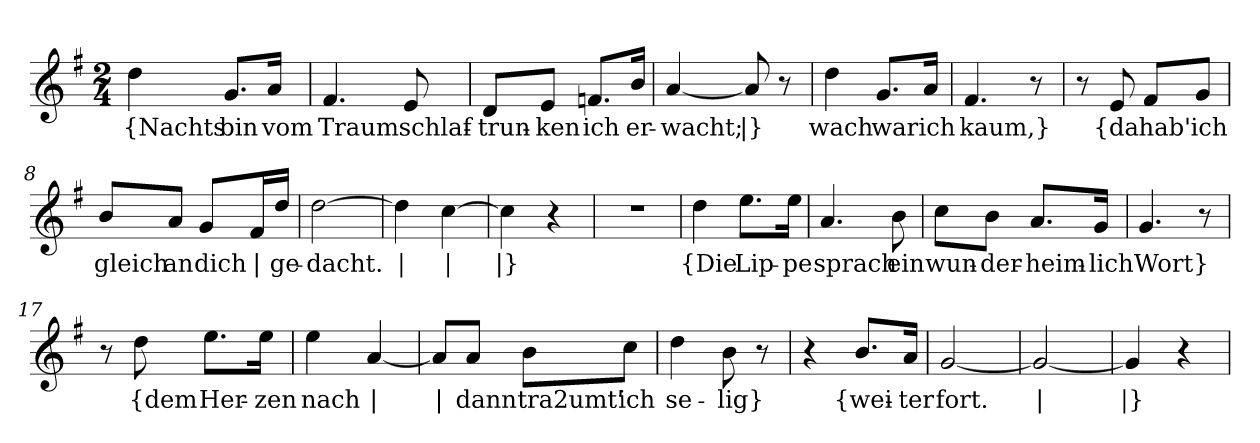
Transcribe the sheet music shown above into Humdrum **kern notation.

**kern	**text
*part1	*part1
*staff1	*staff1
*clefG2	*
*k[f#]	*
*M2/4	*
=1	=1
!	!LO:LY:b
4dd\	{Nachts
!	!LO:LY:b
8.g/L	bin
!	!LO:LY:b
16a/Jk	vom
=2	=2
!	!LO:LY:b
4.f#/	Traum
!	!LO:LY:b
8e/	schlaf-
=3	=3
!	!LO:LY:b
8d/L	-trun-
!	!LO:LY:b
8e/J	-ken
!	!LO:LY:b
8.fn/L	ich
!	!LO:LY:b
16b/Jk	er-
=4	=4
!	!LO:LY:b
[4a/	-wacht;
!	!LO:LY:b
8a/]	|}
8r	.
=5	=5
!	!LO:LY:b
4dd\	wach
!	!LO:LY:b
8.g/L	war
!	!LO:LY:b
16a/Jk	ich
=6	=6
!	!LO:LY:b
4.f#/	kaum,}
8r	.
=7	=7
8r	.
!	!LO:LY:b
8e/	{da
!	!LO:LY:b
8f#/L	hab'
!	!LO:LY:b
8g/J	ich
!!LO:LB:g=z
=8	=8
!	!LO:LY:b
8b/L	gleich
!	!LO:LY:b
8a/J	an
!	!LO:LY:b
8g/L	dich
!	!LO:LY:b
16f#/L	|
!	!LO:LY:b
16dd/JJ	ge-
=9	=9
!	!LO:LY:b
[2dd\	-dacht.
=10	=10
!	!LO:LY:b
4dd\]	|
!	!LO:LY:b
[4cc\	|
=11	=11
!	!LO:LY:b
4cc\]	|}
4r	.
=12	=12
2r	.
=13	=13
!	!LO:LY:b
4dd\	{Die
!	!LO:LY:b
8.ee\L	Lip-
!	!LO:LY:b
16ee\Jk	-pe
=14	=14
!	!LO:LY:b
4.a/	sprach
!	!LO:LY:b
8b\	ein
=15	=15
!	!LO:LY:b
8cc\L	wun-
!	!LO:LY:b
8b\J	-der-
!	!LO:LY:b
8.a/L	-heim-
!	!LO:LY:b
16g/Jk	-lich
=16	=16
!	!LO:LY:b
4.g/	Wort}
8r	.
!!LO:LB:g=z
=17	=17
8r	.
!	!LO:LY:b
8dd\	{dem
!	!LO:LY:b
8.ee\L	Her-
!	!LO:LY:b
16ee\Jk	-zen
=18	=18
!	!LO:LY:b
4ee\	nach
!	!LO:LY:b
[4a/	|
=19	=19
!	!LO:LY:b
8a/L]	|
!	!LO:LY:b
8a/J	dann
!	!LO:LY:b
8b\L	tra2umt'
!	!LO:LY:b
8cc\J	ich
=20	=20
!	!LO:LY:b
4dd\	se-
!	!LO:LY:b
8b\	-lig}
8r	.
=21	=21
4r	.
!	!LO:LY:b
8.b/L	{wei-
!	!LO:LY:b
16a/Jk	-ter
=22	=22
!	!LO:LY:b
[2g/	fort.
=23	=23
!	!LO:LY:b
2g/_	|
=24	=24
!	!LO:LY:b
4g/]	|}
4r	.
=	=
*-	*-
